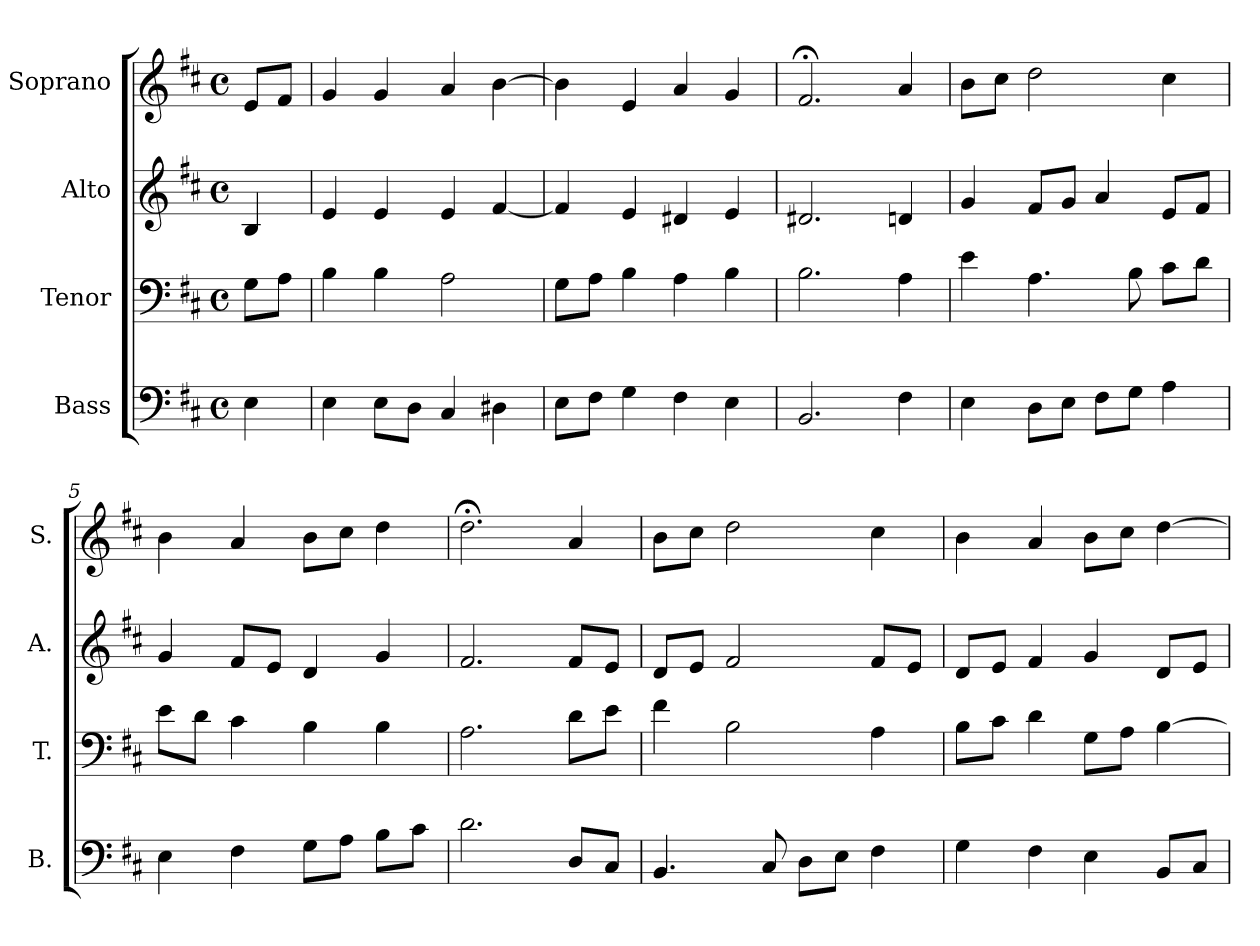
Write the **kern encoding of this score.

**kern	**kern	**kern	**kern
*part4	*part3	*part2	*part1
*staff4	*staff3	*staff2	*staff1
*I"Bass	*I"Tenor	*I"Alto	*I"Soprano
*I'B.	*I'T.	*I'A.	*I'S.
*clefF4	*clefF4	*clefG2	*clefG2
*k[f#c#]	*k[f#c#]	*k[f#c#]	*k[f#c#]
*b:	*b:	*b:	*b:
*M4/4	*M4/4	*M4/4	*M4/4
*met(c)	*met(c)	*met(c)	*met(c)
=	=	=	=
4E\	8G\L	4B/	8e/L
.	8A\J	.	8f#/J
=1	=1	=1	=1
4E\	4B\	4e/	4g/
8E\L	4B\	4e/	4g/
8D\J	.	.	.
4C#/	2A\	4e/	4a/
4D#X\	.	[4f#/	[4b\
=2	=2	=2	=2
8E\L	8G\L	4f#/]	4b\]
8F#\J	8A\J	.	.
4G\	4B\	4e/	4e/
4F#\	4A\	4d#X/	4a/
4E\	4B\	4e/	4g/
=3	=3	=3	=3
2.BB/	2.B\	2.d#X/	2.f#;</
4F#\	4A\	4dn/	4a/
=4	=4	=4	=4
4E\	4e\	4g/	8b\L
.	.	.	8cc#\J
8D\L	4.A\	8f#/L	2dd\
8E\J	.	8g/J	.
8F#\L	.	4a/	.
8G\J	8B\	.	.
4A\	8c#\L	8e/L	4cc#\
.	8d\J	8f#/J	.
!!LO:LB:g=z
=5	=5	=5	=5
4E\	8e\L	4g/	4b\
.	8d\J	.	.
4F#\	4c#\	8f#/L	4a/
.	.	8e/J	.
8G\L	4B\	4d/	8b\L
8A\J	.	.	8cc#\J
8B\L	4B\	4g/	4dd\
8c#\J	.	.	.
=6	=6	=6	=6
2.d\	2.A\	2.f#/	2.dd;<\
8D/L	8d\L	8f#/L	4a/
8C#/J	8e\J	8e/J	.
=7	=7	=7	=7
4.BB/	4f#\	8d/L	8b\L
.	.	8e/J	8cc#\J
.	2B\	2f#/	2dd\
8C#/	.	.	.
8D\L	.	.	.
8E\J	.	.	.
4F#\	4A\	8f#/L	4cc#\
.	.	8e/J	.
=8	=8	=8	=8
4G\	8B\L	8d/L	4b\
.	8c#\J	8e/J	.
4F#\	4d\	4f#/	4a/
4E\	8G\L	4g/	8b\L
.	8A\J	.	8cc#\J
8BB/L	[4B\	8d/L	[4dd\
8C#/J	.	8e/J	.
=	=	=	=
*-	*-	*-	*-
